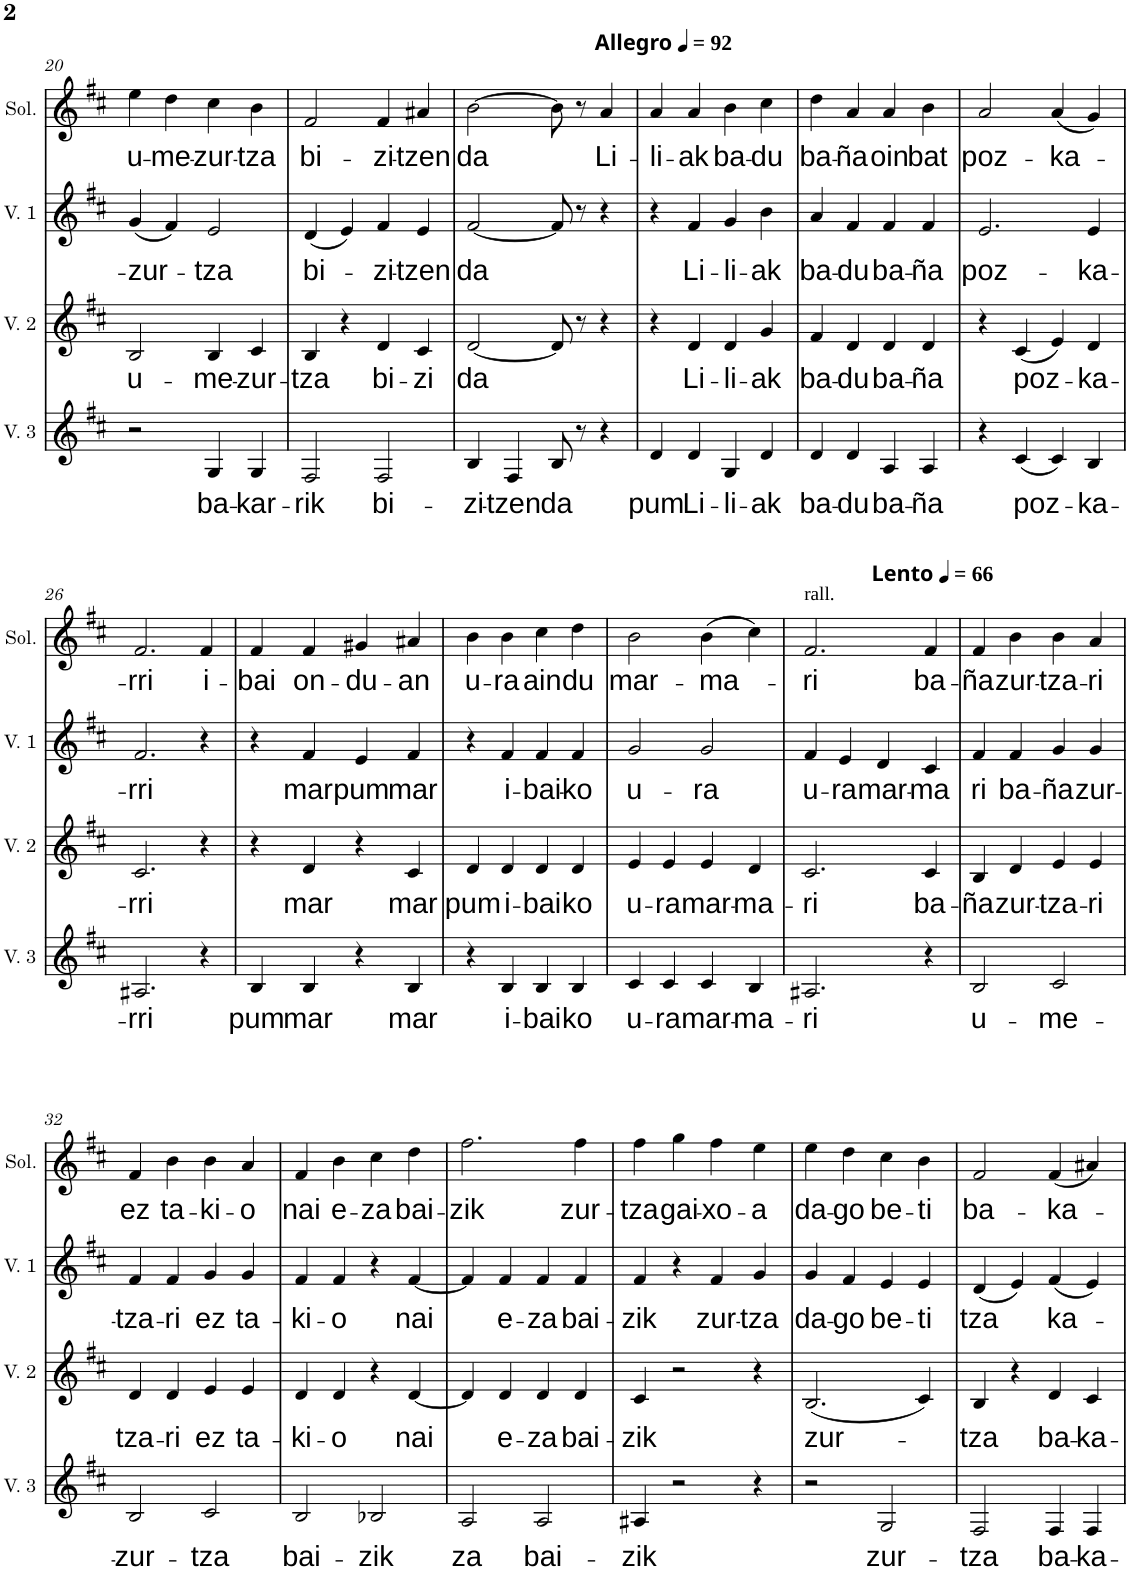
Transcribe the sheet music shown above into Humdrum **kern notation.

**kern	**text	**kern	**text	**kern	**text	**kern	**text
*part4	*part4	*part3	*part3	*part2	*part2	*part1	*part1
*staff4	*staff4	*staff3	*staff3	*staff2	*staff2	*staff1	*staff1
*I"Voix 3	*	*I"Voix 2	*	*I"Voix 1	*	*I"Solo	*
*I'V. 3	*	*I'V. 2	*	*I'V. 1	*	*I'Sol.	*
!!LO:PB:g=z
*clefG2	*	*clefG2	*	*clefG2	*	*clefG2	*
*k[f#c#]	*	*k[f#c#]	*	*k[f#c#]	*	*k[f#c#]	*
*M4/4	*	*M4/4	*	*M4/4	*	*M4/4	*
=20	=20	=20	=20	=20	=20	=20	=20
!	!	!	!LO:LY:b	!	!LO:LY:b	!	!LO:LY:b
2r	.	2B/	u-	(4g/	-zur-	4ee\	u-
!	!	!	!	!	!	!	!LO:LY:b
.	.	.	.	4f#/)	.	4dd\	-me-
!	!LO:LY:b	!	!LO:LY:b	!	!LO:LY:b	!	!LO:LY:b
4G/	ba-	4B/	-me-	2e/	-tza	4cc#\	-zur-
!	!LO:LY:b	!	!LO:LY:b	!	!	!	!LO:LY:b
4G/	-kar-	4c#/	-zur-	.	.	4b\	-tza
=21	=21	=21	=21	=21	=21	=21	=21
!	!LO:LY:b	!	!LO:LY:b	!	!LO:LY:b	!	!LO:LY:b
2F#/	-rik	4B/	-tza	(4d/	bi-	2f#/	bi-
.	.	4r	.	4e/)	.	.	.
!	!LO:LY:b	!	!LO:LY:b	!	!LO:LY:b	!	!LO:LY:b
2F#/	bi-	4d/	bi-	4f#/	-zi-	4f#/	-zi-
!	!	!	!LO:LY:b	!	!LO:LY:b	!	!LO:LY:b
.	.	4c#/	zi	4e/	-tzen	4a#X/	-tzen
=22	=22	=22	=22	=22	=22	=22	=22
!	!LO:LY:b	!	!LO:LY:b	!	!LO:LY:b	!	!LO:LY:b
4B/	-zi-	[2d/	da	[2f#/	da	[2b\	da
!	!LO:LY:b	!	!	!	!	!	!
4F#/	-tzen	.	.	.	.	.	.
!	!LO:LY:b	!	!	!	!	!	!
8B/	da	8d/]	.	8f#/]	.	8b\]	.
8r	.	8r	.	8r	.	8r	.
*	*	*	*	*	*	*MM92	*
!	!	!	!	!	!	!LO:TX:a:B:t=Allegro	!
!	!	!	!	!	!	!	!LO:LY:b
4r	.	4r	.	4r	.	4a/	Li-
=23	=23	=23	=23	=23	=23	=23	=23
!	!LO:LY:b	!	!	!	!	!	!LO:LY:b
4d/	pum	4r	.	4r	.	4a/	-li-
!	!LO:LY:b	!	!LO:LY:b	!	!LO:LY:b	!	!LO:LY:b
4d/	Li-	4d/	Li-	4f#/	Li-	4a/	-ak
!	!LO:LY:b	!	!LO:LY:b	!	!LO:LY:b	!	!LO:LY:b
4G/	-li-	4d/	-li-	4g/	-li-	4b\	ba-
!	!LO:LY:b	!	!LO:LY:b	!	!LO:LY:b	!	!LO:LY:b
4d/	-ak	4g/	-ak	4b\	-ak	4cc#\	-du
=24	=24	=24	=24	=24	=24	=24	=24
!	!LO:LY:b	!	!LO:LY:b	!	!LO:LY:b	!	!LO:LY:b
4d/	ba-	4f#/	ba-	4a/	ba-	4dd\	ba-
!	!LO:LY:b	!	!LO:LY:b	!	!LO:LY:b	!	!LO:LY:b
4d/	-du	4d/	-du	4f#/	-du	4a/	-ña
!	!LO:LY:b	!	!LO:LY:b	!	!LO:LY:b	!	!LO:LY:b
4A/	ba-	4d/	ba-	4f#/	ba-	4a/	oin
!	!LO:LY:b	!	!LO:LY:b	!	!LO:LY:b	!	!LO:LY:b
4A/	-ña	4d/	-ña	4f#/	-ña	4b\	bat
=25	=25	=25	=25	=25	=25	=25	=25
!	!	!	!	!	!LO:LY:b	!	!LO:LY:b
4r	.	4r	.	2.e/	poz-	2a/	poz-
!	!LO:LY:b	!	!LO:LY:b	!	!	!	!
(4c#/	poz-	(4c#/	poz-	.	.	.	.
!	!	!	!	!	!	!	!LO:LY:b
4c#/)	.	4e/)	.	.	.	(4a/	-ka-
!	!LO:LY:b	!	!LO:LY:b	!	!LO:LY:b	!	!
4B/	-ka-	4d/	-ka-	4e/	-ka-	4g/)	.
!!LO:LB:g=z
=26	=26	=26	=26	=26	=26	=26	=26
!	!LO:LY:b	!	!LO:LY:b	!	!LO:LY:b	!	!LO:LY:b
2.A#X/	-rri	2.c#/	-rri	2.f#/	-rri	2.f#/	-rri
!	!	!	!	!	!	!	!LO:LY:b
4r	.	4r	.	4r	.	4f#/	i-
=27	=27	=27	=27	=27	=27	=27	=27
!	!LO:LY:b	!	!	!	!	!	!LO:LY:b
4B/	pum	4r	.	4r	.	4f#/	-bai
!	!LO:LY:b	!	!LO:LY:b	!	!LO:LY:b	!	!LO:LY:b
4B/	mar	4d/	mar	4f#/	mar	4f#/	on-
!	!	!	!	!	!LO:LY:b	!	!LO:LY:b
4r	.	4r	.	4e/	pum	4g#X/	-du-
!	!LO:LY:b	!	!LO:LY:b	!	!LO:LY:b	!	!LO:LY:b
4B/	mar	4c#/	mar	4f#/	mar	4a#X/	-an
=28	=28	=28	=28	=28	=28	=28	=28
!	!	!	!LO:LY:b	!	!	!	!LO:LY:b
4r	.	4d/	pum	4r	.	4b\	u-
!	!LO:LY:b	!	!LO:LY:b	!	!LO:LY:b	!	!LO:LY:b
4B/	i-	4d/	i-	4f#/	i-	4b\	-ra
!	!LO:LY:b	!	!LO:LY:b	!	!LO:LY:b	!	!LO:LY:b
4B/	-bai	4d/	-bai	4f#/	-bai-	4cc#\	ain
!	!LO:LY:b	!	!LO:LY:b	!	!LO:LY:b	!	!LO:LY:b
4B/	-ko	4d/	-ko	4f#/	-ko	4dd\	du
=29	=29	=29	=29	=29	=29	=29	=29
!	!LO:LY:b	!	!LO:LY:b	!	!LO:LY:b	!	!LO:LY:b
4c#/	u-	4e/	u-	2g/	u-	2b\	mar-
!	!LO:LY:b	!	!LO:LY:b	!	!	!	!
4c#/	-ra	4e/	-ra	.	.	.	.
!	!LO:LY:b	!	!LO:LY:b	!	!LO:LY:b	!	!LO:LY:b
4c#/	mar-	4e/	mar-	2g/	-ra	(4b\	-ma-
!	!LO:LY:b	!	!LO:LY:b	!	!	!	!
4B/	-ma-	4d/	-ma-	.	.	4cc#\)	.
=30	=30	=30	=30	=30	=30	=30	=30
!	!	!	!	!	!	!LO:TX:a:t=rall.	!
!	!LO:LY:b	!	!LO:LY:b	!	!LO:LY:b	!	!LO:LY:b
*	*	*	*	*	*	*^	*
2.A#X/	-ri	2.c#/	-ri	4f#/	u-	2.f#/	2ryy	-ri
!	!	!	!	!	!LO:LY:b	!	!	!
.	.	.	.	4e/	-ra	.	.	.
*	*	*	*	*	*	*MM66	*	*
!	!	!	!	!	!	!	!LO:TX:a:B:t=Lento	!
!	!	!	!	!	!LO:LY:b	!	!	!
.	.	.	.	4d/	mar-	.	2ryy	.
!	!	!	!LO:LY:b	!	!LO:LY:b	!	!	!LO:LY:b
4r	.	4c#/	ba-	4c#/	-ma	4f#/	.	ba-
=31	=31	=31	=31	=31	=31	=31	=31	=31
!	!LO:LY:b	!	!LO:LY:b	!	!LO:LY:b	!	!	!LO:LY:b
*	*	*	*	*	*	*v	*v	*
2B/	-u-	4B/	-ña	4f#/	-ri	4f#/	-ña
!	!	!	!LO:LY:b	!	!LO:LY:b	!	!LO:LY:b
.	.	4d/	zur-	4f#/	ba-	4b\	zur-
!	!LO:LY:b	!	!LO:LY:b	!	!LO:LY:b	!	!LO:LY:b
2c#/	-me-	4e/	-tza-	4g/	-ña	4b\	-tza-
!	!	!	!LO:LY:b	!	!LO:LY:b	!	!LO:LY:b
.	.	4e/	-ri	4g/	zur-	4a/	-ri
!!LO:LB:g=z
=32	=32	=32	=32	=32	=32	=32	=32
!	!LO:LY:b	!	!LO:LY:b	!	!LO:LY:b	!	!LO:LY:b
2B/	-zur-	4d/	-tza-	4f#/	-tza-	4f#/	ez
!	!	!	!LO:LY:b	!	!LO:LY:b	!	!LO:LY:b
.	.	4d/	-ri	4f#/	-ri	4b\	ta-
!	!LO:LY:b	!	!LO:LY:b	!	!LO:LY:b	!	!LO:LY:b
2c#/	-tza	4e/	ez	4g/	ez	4b\	-ki-
!	!	!	!LO:LY:b	!	!LO:LY:b	!	!LO:LY:b
.	.	4e/	ta-	4g/	ta-	4a/	-o
=33	=33	=33	=33	=33	=33	=33	=33
!	!LO:LY:b	!	!LO:LY:b	!	!LO:LY:b	!	!LO:LY:b
2B/	bai-	4d/	-ki-	4f#/	-ki-	4f#/	nai
!	!	!	!LO:LY:b	!	!LO:LY:b	!	!LO:LY:b
.	.	4d/	-o	4f#/	-o	4b\	e-
!	!LO:LY:b	!	!	!	!	!	!LO:LY:b
2B-X/	-zik	4r	.	4r	.	4cc#\	-za
!	!	!	!LO:LY:b	!	!LO:LY:b	!	!LO:LY:b
.	.	[4d/	nai	[4f#/	nai	4dd\	bai-
=34	=34	=34	=34	=34	=34	=34	=34
!	!LO:LY:b	!	!	!	!	!	!LO:LY:b
2A/	za	4d/]	.	4f#/]	.	2.ff#\	-zik
!	!	!	!LO:LY:b	!	!LO:LY:b	!	!
.	.	4d/	e-	4f#/	e-	.	.
!	!LO:LY:b	!	!LO:LY:b	!	!LO:LY:b	!	!
2A/	bai-	4d/	-za	4f#/	-za	.	.
!	!	!	!LO:LY:b	!	!LO:LY:b	!	!LO:LY:b
.	.	4d/	bai-	4f#/	bai-	4ff#\	zur-
=35	=35	=35	=35	=35	=35	=35	=35
!	!LO:LY:b	!	!LO:LY:b	!	!LO:LY:b	!	!LO:LY:b
4A#X/	-zik	4c#/	-zik	4f#/	-zik	4ff#\	-tza
!	!	!	!	!	!	!	!LO:LY:b
2r	.	2r	.	4r	.	4gg\	gai-
!	!	!	!	!	!LO:LY:b	!	!LO:LY:b
.	.	.	.	4f#/	zur-	4ff#\	-xo-
!	!	!	!	!	!LO:LY:b	!	!LO:LY:b
4r	.	4r	.	4g/	-tza	4ee\	-a
=36	=36	=36	=36	=36	=36	=36	=36
!	!	!	!LO:LY:b	!	!LO:LY:b	!	!LO:LY:b
2r	.	(2.B/	zur-	4g/	da-	4ee\	da-
!	!	!	!	!	!LO:LY:b	!	!LO:LY:b
.	.	.	.	4f#/	-go	4dd\	-go
!	!LO:LY:b	!	!	!	!LO:LY:b	!	!LO:LY:b
2G/	zur-	.	.	4e/	be-	4cc#\	be-
!	!	!	!	!	!LO:LY:b	!	!LO:LY:b
.	.	4c#/)	.	4e/	-ti	4b\	-ti
=37	=37	=37	=37	=37	=37	=37	=37
!	!LO:LY:b	!	!LO:LY:b	!	!LO:LY:b	!	!LO:LY:b
2F#/	-tza	4B/	-tza	(4d/	-tza	2f#/	ba-
.	.	4r	.	4e/)	.	.	.
!	!LO:LY:b	!	!LO:LY:b	!	!LO:LY:b	!	!LO:LY:b
4F#/	ba-	4d/	ba-	(4f#/	-ka-	(4f#/	-ka-
!	!LO:LY:b	!	!LO:LY:b	!	!	!	!
4F#/	-ka-	4c#/	-ka-	4e/)	.	4a#X/)	.
=	=	=	=	=	=	=	=
*-	*-	*-	*-	*-	*-	*-	*-
